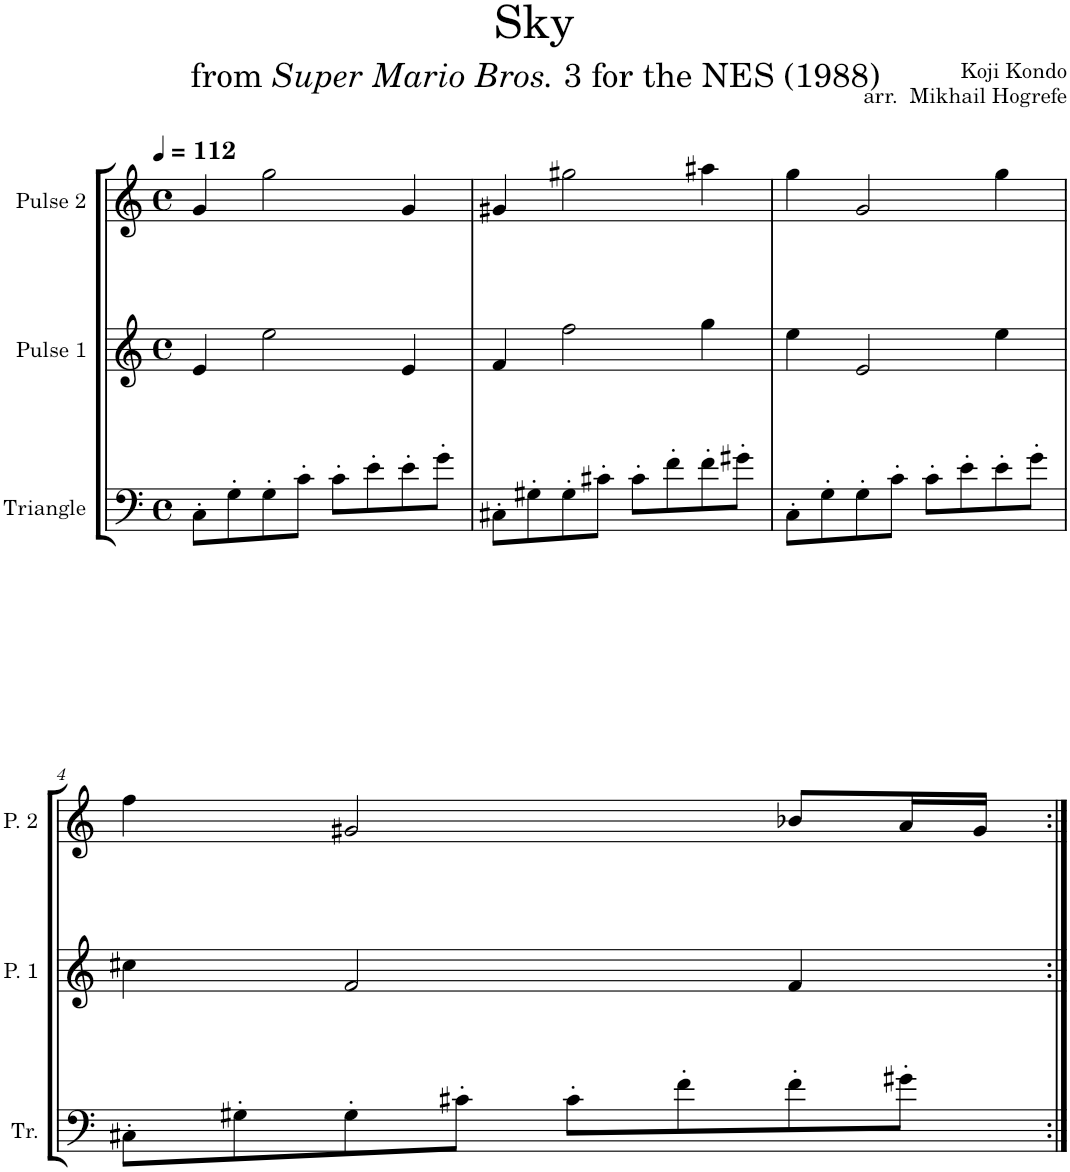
**kern	**kern	**kern
*part3	*part2	*part1
*staff3	*staff2	*staff1
*I"Triangle	*I"Pulse 1	*I"Pulse 2
*I'Tr.	*I'P. 1	*I'P. 2
*clefF4	*clefG2	*clefG2
*k[]	*k[]	*k[]
*M4/4	*M4/4	*M4/4
*met(c)	*met(c)	*met(c)
*MM112	*MM112	*MM112
=1	=1	=1
8C'\L	4e/	4g/
8G'\	.	.
8G'\	2ee\	2gg\
8c'\J	.	.
8c'\L	.	.
8e'\	.	.
8e'\	4e/	4g/
8g'\J	.	.
=2	=2	=2
8C#X'\L	4f/	4g#X/
8G#X'\	.	.
8G#'\	2ff\	2gg#X\
8c#X'\J	.	.
8c#'\L	.	.
8f'\	.	.
8f'\	4gg\	4aa#X\
8g#X'\J	.	.
=3	=3	=3
8C'\L	4ee\	4gg\
8G'\	.	.
8G'\	2e/	2g/
8c'\J	.	.
8c'\L	.	.
8e'\	.	.
8e'\	4ee\	4gg\
8g'\J	.	.
!!LO:LB:g=z
=4	=4	=4
8C#X'\L	4cc#X\	4ff\
8G#X'\	.	.
8G#'\	2f/	2g#X/
8c#X'\J	.	.
8c#'\L	.	.
8f'\	.	.
8f'\	4f/	8b-X/L
8g#X'\J	.	16a/L
.	.	16g#/JJ
=:|!	=:|!	=:|!
*-	*-	*-
